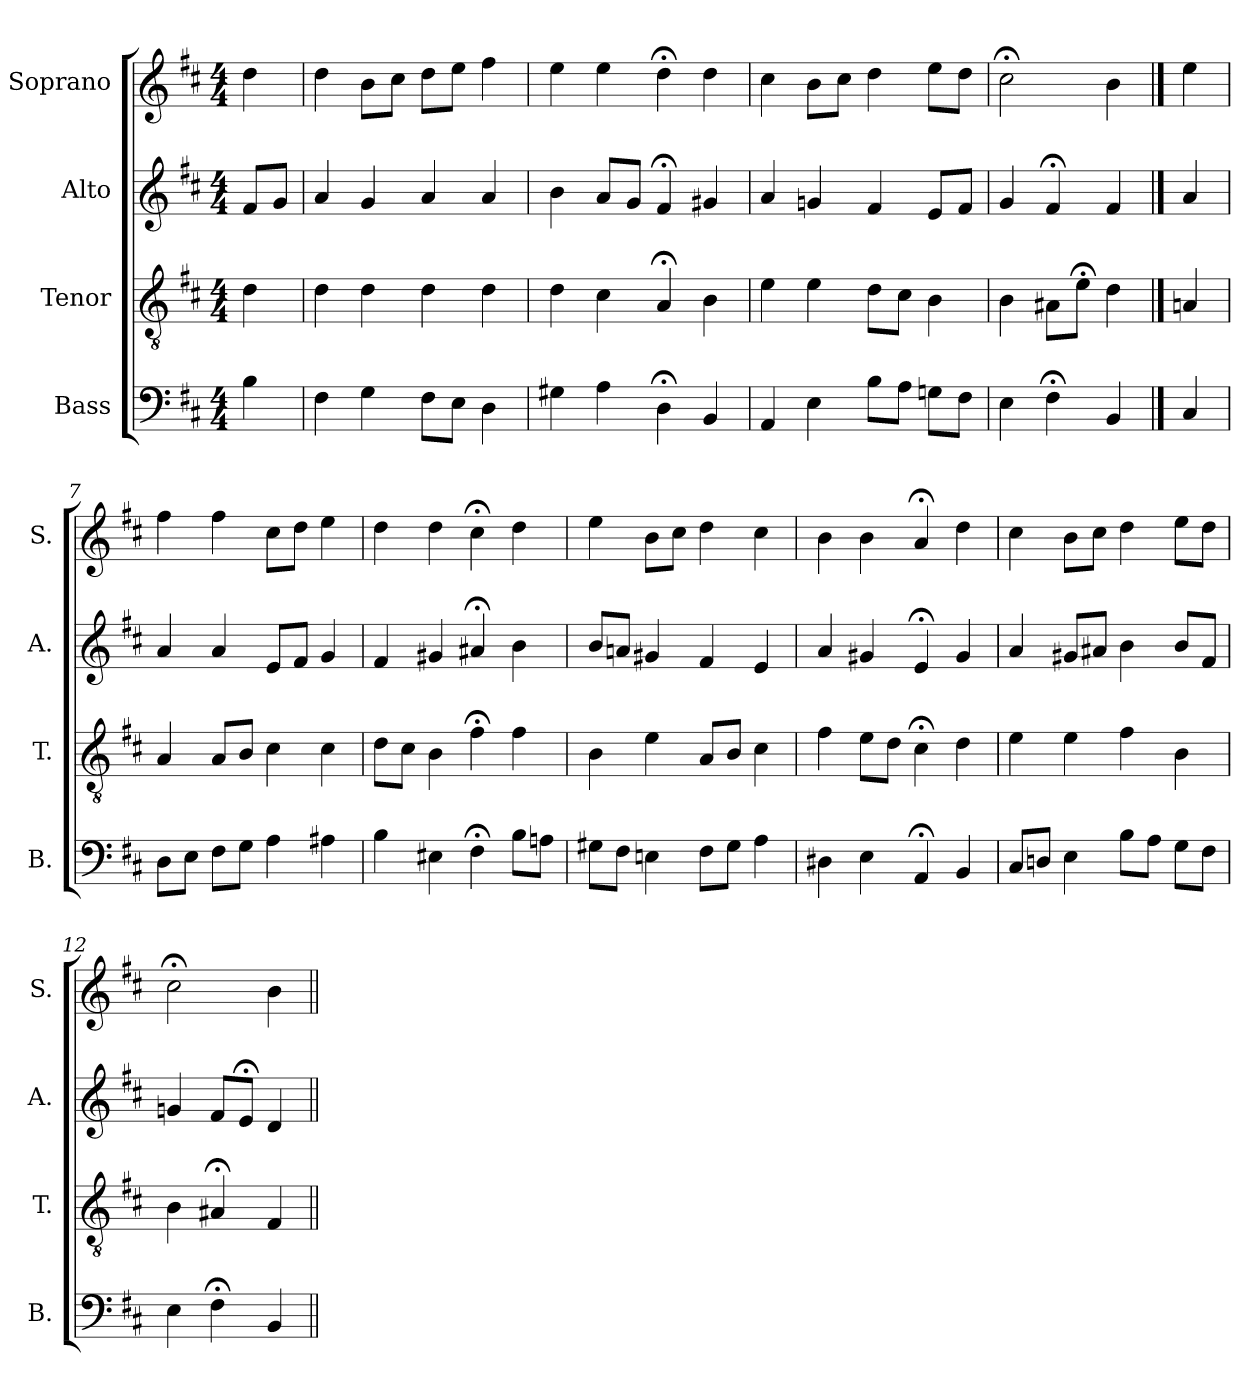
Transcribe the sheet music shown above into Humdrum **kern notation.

**kern	**kern	**kern	**kern
*part4	*part3	*part2	*part1
*staff4	*staff3	*staff2	*staff1
*I"Bass	*I"Tenor	*I"Alto	*I"Soprano
*I'B.	*I'T.	*I'A.	*I'S.
*clefF4	*clefGv2	*clefG2	*clefG2
*	*ITrd7c12	*	*
*k[f#c#]	*k[f#c#]	*k[f#c#]	*k[f#c#]
*D:	*D:	*D:	*D:
*M4/4	*M4/4	*M4/4	*M4/4
=1	=1	=1	=1
4B\	4D\	8f#/L	4dd\
.	.	8g/J	.
=2	=2	=2	=2
4F#\	4D\	4a/	4dd\
4G\	4D\	4g/	8b\L
.	.	.	8cc#\J
8F#\L	4D\	4a/	8dd\L
8E\J	.	.	8ee\J
4D\	4D\	4a/	4ff#\
=3	=3	=3	=3
4G#X\	4D\	4b\	4ee\
4A\	4C#\	8a/L	4ee\
.	.	8g/J	.
4D;<\	4AA;</	4f#;</	4dd;<\
4BB/	4BB\	4g#X/	4dd\
=4	=4	=4	=4
4AA/	4E\	4a/	4cc#\
4E\	4E\	4gn/	8b\L
.	.	.	8cc#\J
8B\L	8D\L	4f#/	4dd\
8A\J	8C#\J	.	.
8Gn\L	4BB\	8e/L	8ee\L
8F#\J	.	8f#/J	8dd\J
=5	=5	=5	=5
4E\	4BB\	4g/	2cc#;<\
4F#;<\	8AA#X\L	4f#;</	.
.	8E;<\J	.	.
4BB/	4D\	4f#/	4b\
==6	==6	==6	==6
4C#/	4AAn/	4a/	4ee\
!!LO:LB:g=z
=7	=7	=7	=7
8D\L	4AA/	4a/	4ff#\
8E\J	.	.	.
8F#\L	8AA/L	4a/	4ff#\
8G\J	8BB/J	.	.
4A\	4C#\	8e/L	8cc#\L
.	.	8f#/J	8dd\J
4A#X\	4C#\	4g/	4ee\
=8	=8	=8	=8
4B\	8D\L	4f#/	4dd\
.	8C#\J	.	.
4E#X\	4BB\	4g#X/	4dd\
4F#;<\	4F#;<\	4a#X;</	4cc#;<\
8B\L	4F#\	4b\	4dd\
8An\J	.	.	.
=9	=9	=9	=9
8G#X\L	4BB\	8b/L	4ee\
8F#\J	.	8an/J	.
4En\	4E\	4g#X/	8b\L
.	.	.	8cc#\J
8F#\L	8AA/L	4f#/	4dd\
8G#\J	8BB/J	.	.
4A\	4C#\	4e/	4cc#\
!!LO:PB:g=z
=10	=10	=10	=10
4D#X\	4F#\	4a/	4b\
4E\	8E\L	4g#X/	4b\
.	8D\J	.	.
4AA;</	4C#;<\	4e;</	4a;</
4BB/	4D\	4g#/	4dd\
=11	=11	=11	=11
8C#/L	4E\	4a/	4cc#\
8Dn/J	.	.	.
4E\	4E\	8g#X/L	8b\L
.	.	8a#X/J	8cc#\J
8B\L	4F#\	4b\	4dd\
8A\J	.	.	.
8G\L	4BB\	8b/L	8ee\L
8F#\J	.	8f#/J	8dd\J
=12	=12	=12	=12
4E\	4BB\	4gn/	2cc#;<\
4F#;<\	4AA#X;</	8f#/L	.
.	.	8e;</J	.
4BB/	4FF#/	4d/	4b\
=||	=||	=||	=||
*-	*-	*-	*-
